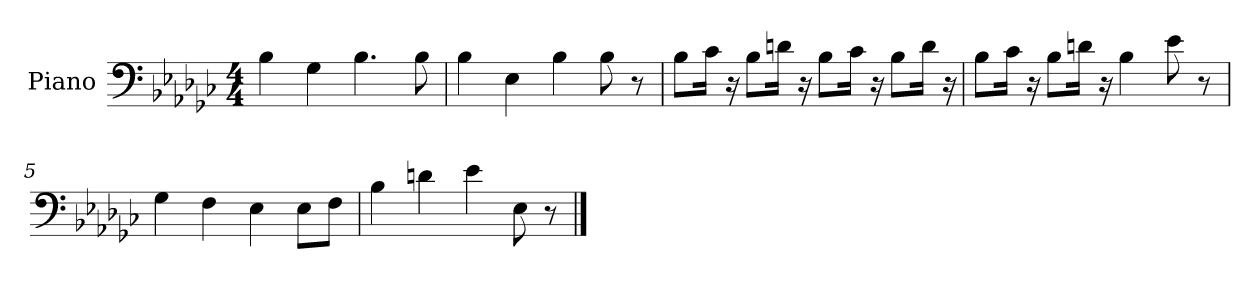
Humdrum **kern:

**kern
*part1
*staff1
*I"Piano
*I'Pno
*clefF4
*k[b-e-a-d-g-c-]
*e-:
*M4/4
=1
4B-\
4G-\
4.B-\
8B-\
=2
4B-\
4E-\
4B-\
8B-\
8r
=3
8B-\L
16c-\Jk
16r
8B-\L
16dn\Jk
16r
8B-\L
16c-\Jk
16r
8B-\L
16d\Jk
16r
=4
8B-\L
16c-\Jk
16r
8B-\L
16dn\Jk
16r
4B-\
8e-\
8r
=5
4G-\
4F\
4E-\
8E-\L
8F\J
=6
4B-\
4dn\
4e-\
8E-\
8r
==
*-
